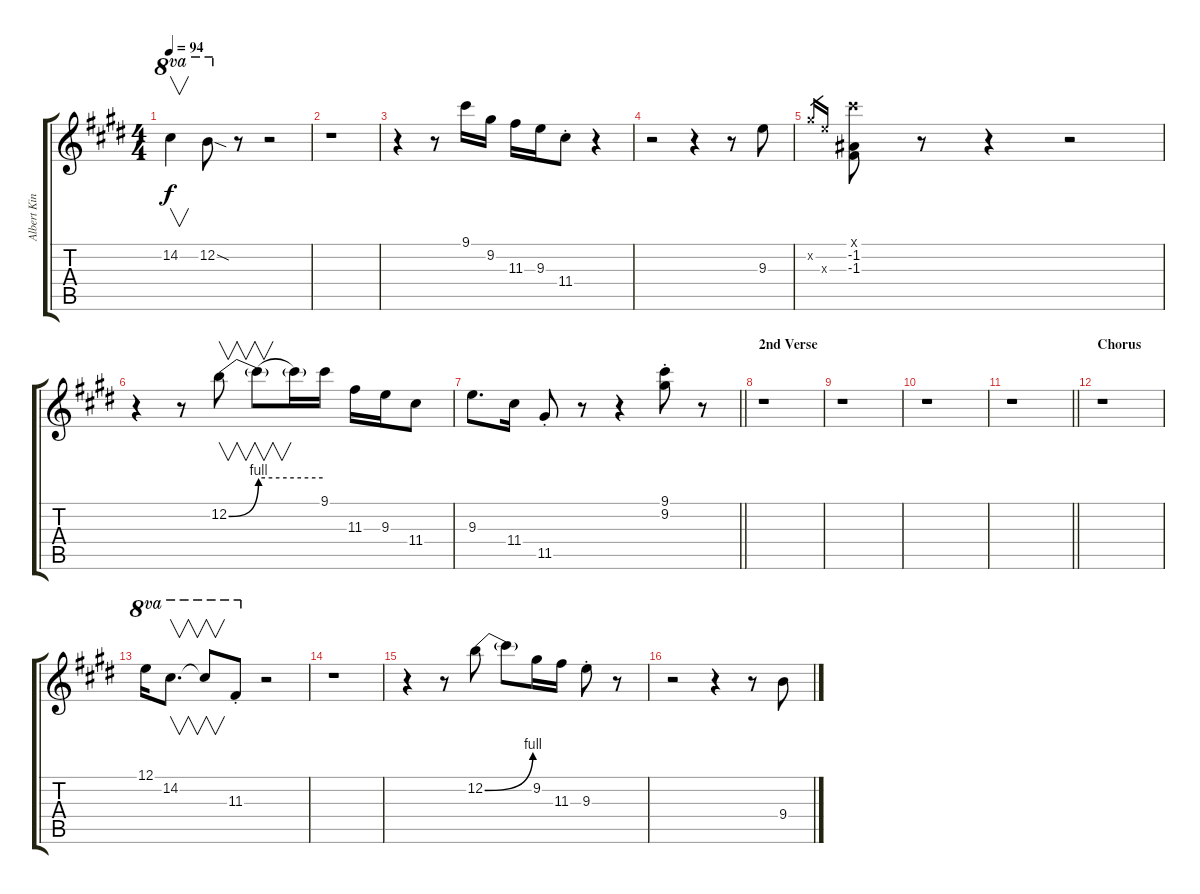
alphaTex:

\track ("Albert King - Gtr. 1" "Albert Kin") {instrument electricguitarclean}
\staff {score tabs}
\tuning (E4 B3 G3 D3 A2 E2) {hide}
\ts (4 4)
\tempo 94
\clef g2
\ks c#minor
14.2.4{v ot 8va dy f} 12.2{sod}.8{ot 8va} r.8 r.2 |
r.1 |
\ks e
r.4 r.8 9.1.16 9.2.16 11.3.16 9.3.16 11.4{st}.8 r.4 |
\ks c#minor
r.2 r.4 r.8 9.3.8 |
9.2{x}.16{gr} 9.3{x}.16{gr} (9.1{x} -1.2 -1.3).8 r.8 r.4 r.2 |
r.4 r.8 12.2{be (bend 0 0 60 4)}.8{v} 12.2{be (hold 0 4 60 4) t}.8{v} 12.2{t}.16 9.1.16 11.3.16 9.3.16 11.4.8 |
\barLineRight lightlight
\ks e
9.3.8{d} 11.4.16 11.5{st}.8 r.8 r.4 (9.1{st} 9.2{st}).8 r.8 |
\section ("" "2nd Verse")
\ks c#minor
r.1 |
r.1 |
r.1 |
\barLineRight lightlight
\ks e
r.1 |
\section ("" "Chorus")
\ks c#minor
r.1 |
12.1.16{ot 8va} 14.2.8{v d ot 8va} 14.2{t}.8{v ot 8va} 11.3{st}.8{ot 8va} r.2 |
r.1 |
\ks e
r.4 r.8 12.2{be (bend 0 0 60 4)}.8 12.2{t}.8 9.2.16 11.3.16 9.3{st}.8 r.8 |
\ks c#minor
r.2 r.4 r.8 9.4.8
